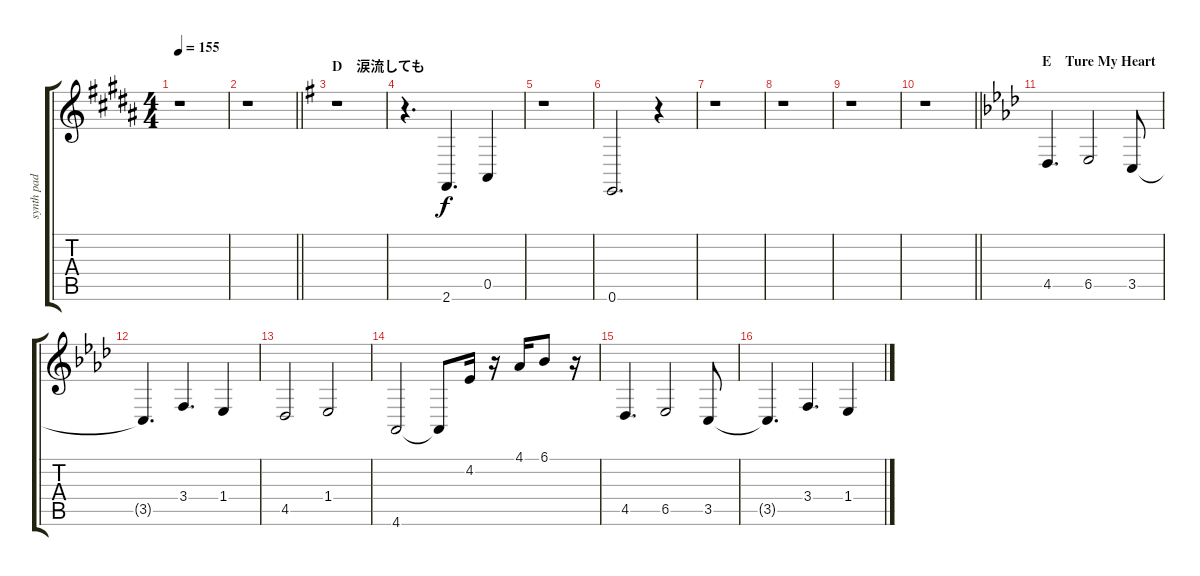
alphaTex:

\track ("synth pad" "synth pad") {instrument pad3polysynth}
\staff {score tabs}
\tuning (E4 B3 G3 D3 A2 E2) {hide}
\ts (4 4)
\tempo 155
\clef g2
\ks b
r.1{dy f} |
\barLineRight lightlight
r.1 |
\section ("" "D　涙流しても")
\ks g
r.1 |
r.4{d} 2.6.4{d} 0.5.4 |
r.1 |
0.6.2{d} r.4 |
r.1 |
r.1 |
r.1 |
\barLineRight lightlight
r.1 |
\section ("" "E　Ture My Heart")
\ks ab
4.5.4{d} 6.5.2 3.5.8 |
3.5{t}.4{d} 3.4.4{d} 1.4.4 |
4.5.2 1.4.2 |
4.6.2 4.6{t}.8 4.2.16 r.16 4.1.16 6.1.8 r.16 |
4.5.4{d} 6.5.2 3.5.8 |
3.5{t}.4{d} 3.4.4{d} 1.4.4
